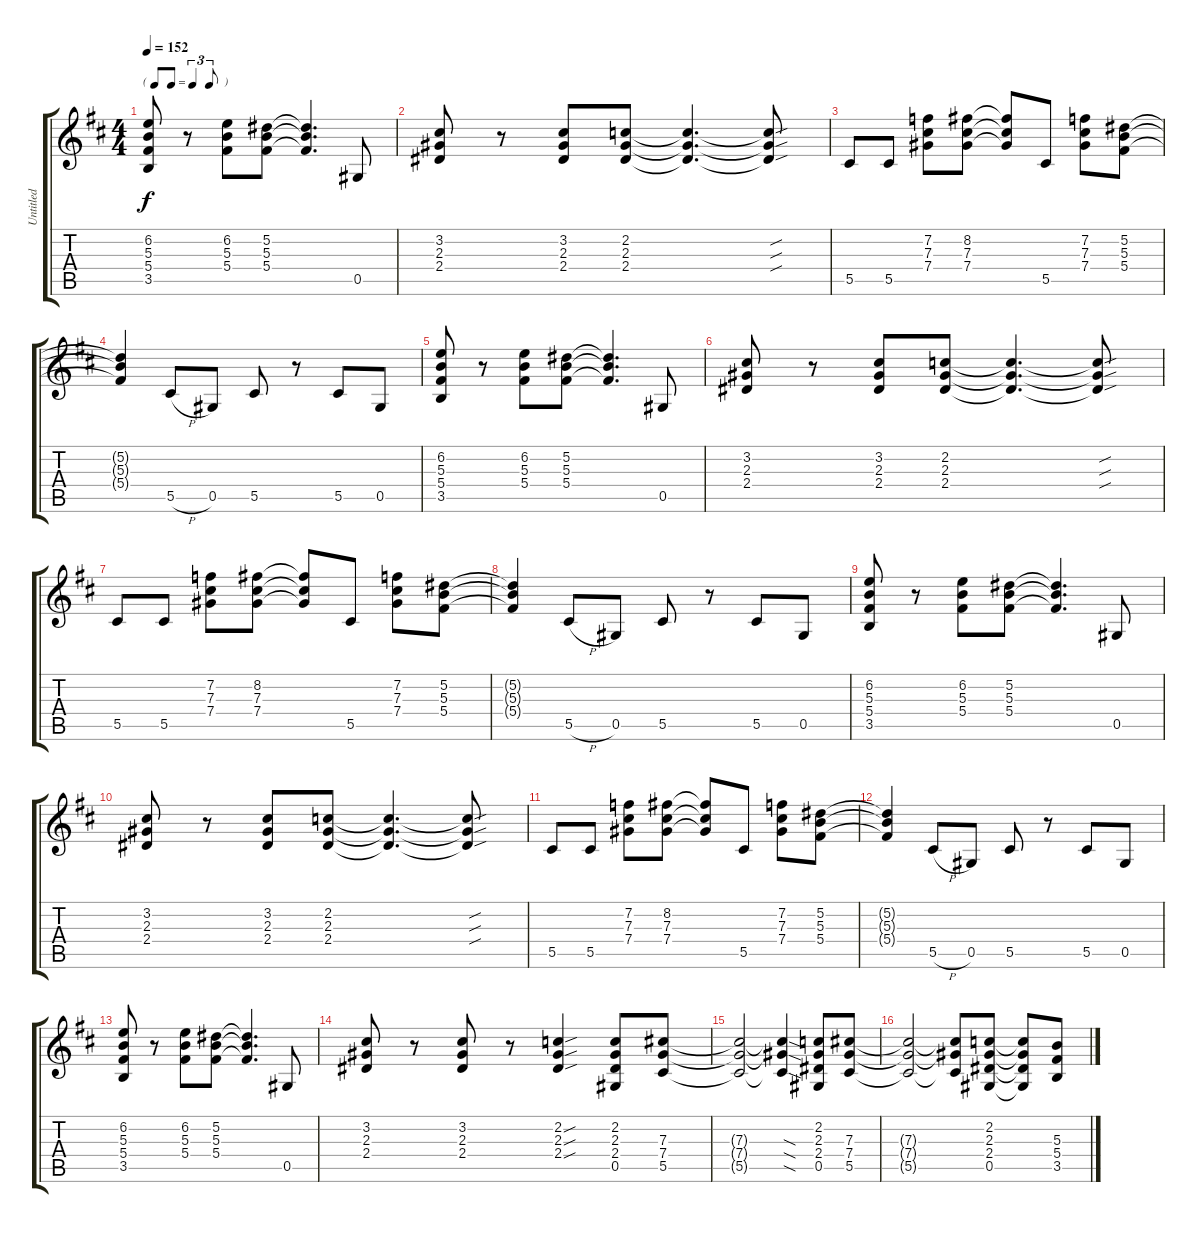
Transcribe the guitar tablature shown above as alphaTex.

\track ("Untitled" "Untitled") {instrument distortionguitar}
\staff {score tabs}
\tuning (Eb4 Bb3 Gb3 Db3 Ab2 Eb2) {hide}
\ts (4 4)
\tf triplet8th
\tempo 152
\clef g2
\ks d
(6.2 5.3 5.4 3.5).8{dy f} r.8 (6.2 5.3 5.4).8 (5.2 5.3 5.4).8 (5.2{t} 5.3{t} 5.4{t}).4{d} 0.5.8 |
(3.2 2.3 2.4).8 r.8 (3.2 2.3 2.4).8 (2.2 2.3 2.4).8 (2.2{t} 2.3{t} 2.4{t}).4{d} (2.2{sou t} 2.3{sou t} 2.4{sou t}).8 |
5.5.8 5.5.8 (7.2 7.3 7.4).8 (8.2 7.3 7.4).8 (8.2{t} 7.3{t} 7.4{t}).8 5.5.8 (7.2 7.3 7.4).8 (5.2 5.3 5.4).8 |
(5.2{t} 5.3{t} 5.4{t}).4 5.5{h}.8 0.5.8 5.5.8 r.8 5.5.8 0.5.8 |
(6.2 5.3 5.4 3.5).8 r.8 (6.2 5.3 5.4).8 (5.2 5.3 5.4).8 (5.2{t} 5.3{t} 5.4{t}).4{d} 0.5.8 |
(3.2 2.3 2.4).8 r.8 (3.2 2.3 2.4).8 (2.2 2.3 2.4).8 (2.2{t} 2.3{t} 2.4{t}).4{d} (2.2{sou t} 2.3{sou t} 2.4{sou t}).8 |
5.5.8 5.5.8 (7.2 7.3 7.4).8 (8.2 7.3 7.4).8 (8.2{t} 7.3{t} 7.4{t}).8 5.5.8 (7.2 7.3 7.4).8 (5.2 5.3 5.4).8 |
(5.2{t} 5.3{t} 5.4{t}).4 5.5{h}.8 0.5.8 5.5.8 r.8 5.5.8 0.5.8 |
(6.2 5.3 5.4 3.5).8 r.8 (6.2 5.3 5.4).8 (5.2 5.3 5.4).8 (5.2{t} 5.3{t} 5.4{t}).4{d} 0.5.8 |
(3.2 2.3 2.4).8 r.8 (3.2 2.3 2.4).8 (2.2 2.3 2.4).8 (2.2{t} 2.3{t} 2.4{t}).4{d} (2.2{sou t} 2.3{sou t} 2.4{sou t}).8 |
5.5.8 5.5.8 (7.2 7.3 7.4).8 (8.2 7.3 7.4).8 (8.2{t} 7.3{t} 7.4{t}).8 5.5.8 (7.2 7.3 7.4).8 (5.2 5.3 5.4).8 |
(5.2{t} 5.3{t} 5.4{t}).4 5.5{h}.8 0.5.8 5.5.8 r.8 5.5.8 0.5.8 |
(6.2 5.3 5.4 3.5).8 r.8 (6.2 5.3 5.4).8 (5.2 5.3 5.4).8 (5.2{t} 5.3{t} 5.4{t}).4{d} 0.5.8 |
(3.2 2.3 2.4).8 r.8 (3.2 2.3 2.4).8 r.8 (2.2{sou} 2.3{sou} 2.4{sou}).4 (2.2 2.3 2.4 0.5).8 (7.3 7.4 5.5).8 |
(7.3{t} 7.4{t} 5.5{t}).2 (7.3{sod t} 7.4{sod t} 5.5{sod t}).4 (2.2 2.3 2.4 0.5).8 (7.3 7.4 5.5).8 |
(7.3{t} 7.4{t} 5.5{t}).2 (7.3{t} 7.4{t} 5.5{t}).8 (2.2 2.3 2.4 0.5).8 (2.2{t} 2.3{t} 2.4{t} 0.5{t}).8 (5.3 5.4 3.5).8
